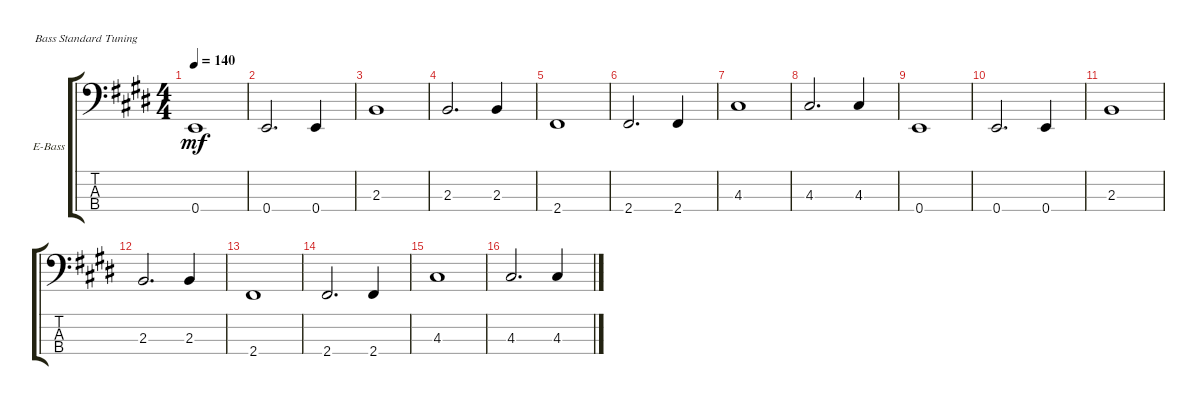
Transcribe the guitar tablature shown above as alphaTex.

\defaultSystemsLayout 4
\bracketExtendMode groupsimilarinstruments
\firstSystemTrackNameOrientation horizontal
\otherSystemsTrackNameOrientation horizontal
\track ("Electric Bass" "E-Bass") {instrument electricbassfinger}
\staff {score tabs}
\tuning (G2 D2 A1 E1)
\ts (4 4)
\tempo 140
\clef f4
\ks e
0.4.1{dy mf} |
0.4.2{d} 0.4.4 |
2.3.1 |
2.3.2{d} 2.3.4 |
2.4.1 |
2.4.2{d} 2.4.4 |
4.3.1 |
4.3.2{d} 4.3.4 |
0.4.1 |
0.4.2{d} 0.4.4 |
2.3.1 |
2.3.2{d} 2.3.4 |
2.4.1 |
2.4.2{d} 2.4.4 |
4.3.1 |
4.3.2{d} 4.3.4
